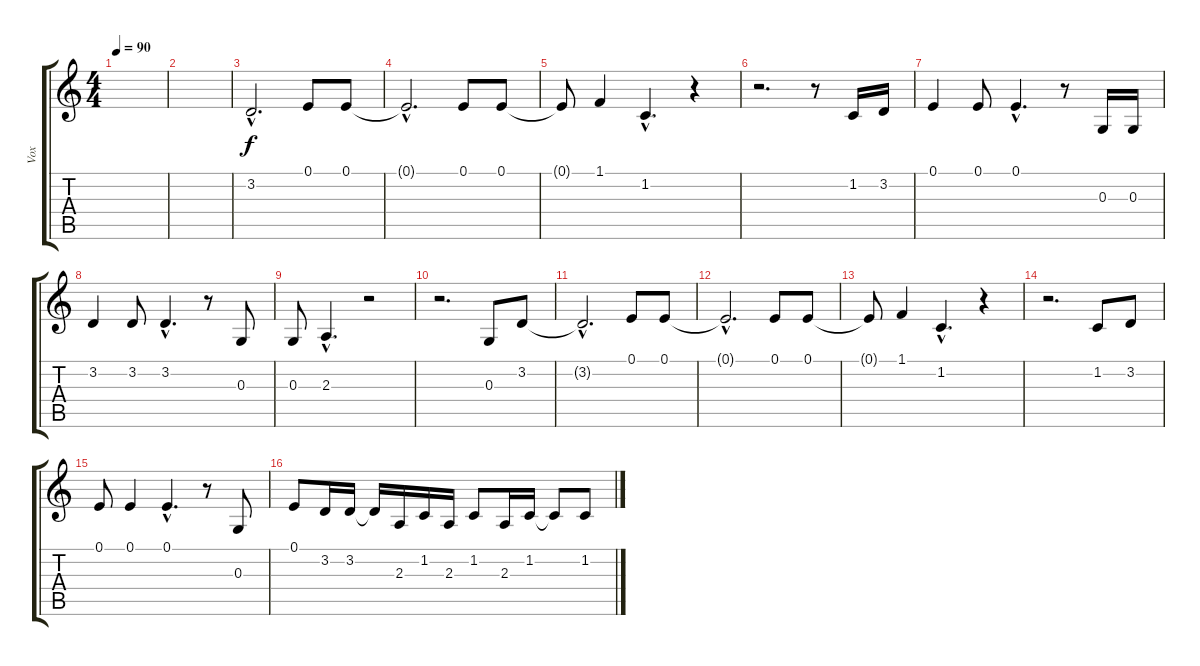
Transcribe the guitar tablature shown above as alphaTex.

\track ("Vox" "Vox") {instrument lead8bassandlead}
\staff {score tabs}
\tuning (E4 B3 G3 D3 A2 E2) {hide}
\ts (4 4)
\tempo 90
\clef g2
\ks c
|
|
3.2{hac}.2{d} 0.1.8 0.1.8 |
0.1{hac t}.2{d} 0.1.8 0.1.8 |
0.1{t}.8 1.1.4 1.2{hac}.4{d} r.4 |
r.2{d} r.8 1.2.16 3.2.16 |
0.1.4 0.1.8 0.1{hac}.4{d} r.8 0.3.16 0.3.16 |
3.2.4 3.2.8 3.2{hac}.4{d} r.8 0.3.8 |
0.3.8 2.3{hac}.4{d} r.2 |
r.2{d} 0.3.8 3.2.8 |
3.2{hac t}.2{d} 0.1.8 0.1.8 |
0.1{hac t}.2{d} 0.1.8 0.1.8 |
0.1{t}.8 1.1.4 1.2{hac}.4{d} r.4 |
r.2{d} 1.2.8 3.2.8 |
0.1.8 0.1.4 0.1{hac}.4{d} r.8 0.3.8 |
0.1.8 3.2.16 3.2.16 3.2{t}.16 2.3.16 1.2.16 2.3.16 1.2.8 2.3.16 1.2.16 1.2{t}.8 1.2.8
